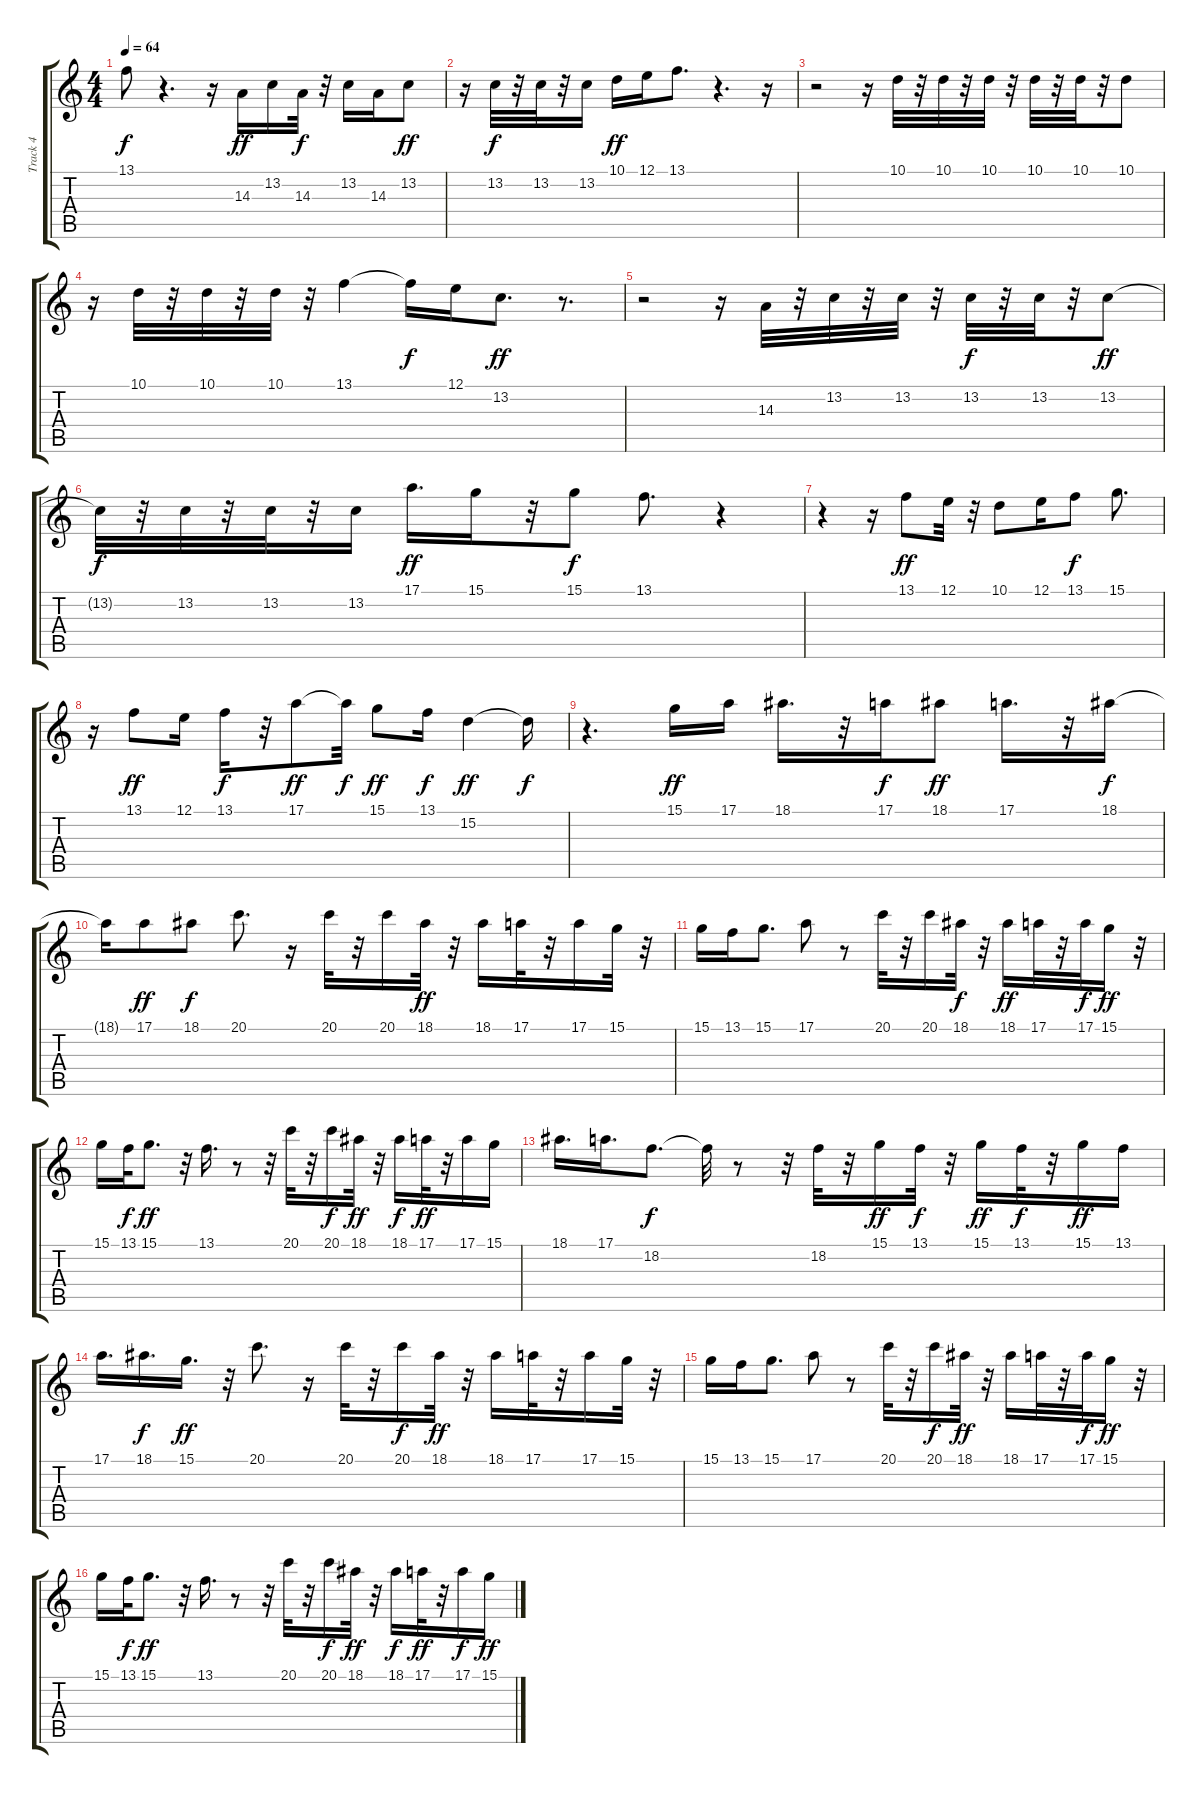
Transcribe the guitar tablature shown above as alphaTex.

\track ("Track 4" "Track 4") {instrument harmonica}
\staff {score tabs}
\tuning (E4 B3 G3 D3 A2 E2) {hide}
\ts (4 4)
\tempo 64
\clef g2
\ks c
13.1{t}.8{dy f} r.4{d} r.16 14.3.16{dy ff} 13.2.16 14.3.32{dy f} r.32 13.2.16 14.3.16 13.2.8{dy ff} |
r.16 13.2.32{dy f} r.32 13.2.32 r.32 13.2.16 10.1.16{dy ff} 12.1.16 13.1.8{d} r.4{d} r.16 |
r.2 r.16 10.1.32 r.32 10.1.32 r.32 10.1.32 r.32 10.1.32 r.32 10.1.32 r.32 10.1.8 |
r.16 10.1.32 r.32 10.1.32 r.32 10.1.32 r.32 13.1.4 13.1{t}.16{dy f} 12.1.16 13.2.8{d dy ff} r.8{d} |
r.2 r.16 14.3.32 r.32 13.2.32 r.32 13.2.32 r.32 13.2.32{dy f} r.32 13.2.32 r.32 13.2.8{dy ff} |
13.2{t}.32{dy f} r.32 13.2.32 r.32 13.2.32 r.32 13.2.16 17.1.16{d dy ff} 15.1.16 r.32 15.1.8{dy f} 13.1.8{d} r.4 |
r.4 r.16 13.1.8{dy ff} 12.1.32 r.32 10.1.8 12.1.16 13.1.8{dy f} 15.1.8{d} |
r.16 13.1.8{dy ff} 12.1.16 13.1.16{dy f} r.32 17.1.8{dy ff} 17.1{t}.32{dy f} 15.1.8{dy ff} 13.1.16{dy f} 15.2.4{dy ff} 15.2{t}.16{dy f} |
r.4{d} 15.1.16{dy ff} 17.1.16 18.1.16{d} r.32 17.1.16{dy f} 18.1.8{dy ff} 17.1.16{d} r.32 18.1.16{dy f} |
18.1{t}.16 17.1.8{dy ff} 18.1.8{dy f} 20.1.8{d} r.16 20.1.32 r.32 20.1.16 18.1.32{dy ff} r.32 18.1.16 17.1.32 r.32 17.1.16 15.1.32 r.32 |
15.1.16 13.1.16 15.1.8{d} 17.1.8 r.8 20.1.32 r.32 20.1.16 18.1.32{dy f} r.32 18.1.16{dy ff} 17.1.32 r.32 17.1.32{dy f} 15.1.16{dy ff} r.32 |
15.1.16 13.1.32{dy f} 15.1.8{d dy ff} r.32 13.1.16{d} r.8 r.32 20.1.32 r.32 20.1.16{dy f} 18.1.32{dy ff} r.32 18.1.16{dy f} 17.1.32{dy ff} r.32 17.1.16 15.1.16 |
18.1.16{d} 17.1.16{d} 18.2.8{d dy f} 18.2{t}.32 r.8 r.32 18.2.32 r.32 15.1.16{dy ff} 13.1.32{dy f} r.32 15.1.16{dy ff} 13.1.32{dy f} r.32 15.1.16{dy ff} 13.1.16 |
17.1.16{d} 18.1.16{d dy f} 15.1.16{d dy ff} r.32 20.1.8{d} r.16 20.1.32 r.32 20.1.16{dy f} 18.1.32{dy ff} r.32 18.1.16 17.1.32 r.32 17.1.16 15.1.32 r.32 |
15.1.16 13.1.16 15.1.8{d} 17.1.8 r.8 20.1.32 r.32 20.1.16{dy f} 18.1.32{dy ff} r.32 18.1.16 17.1.32 r.32 17.1.32{dy f} 15.1.16{dy ff} r.32 |
15.1.16 13.1.32{dy f} 15.1.8{d dy ff} r.32 13.1.16{d} r.8 r.32 20.1.32 r.32 20.1.16{dy f} 18.1.32{dy ff} r.32 18.1.16{dy f} 17.1.32{dy ff} r.32 17.1.16{dy f} 15.1.16{dy ff}
